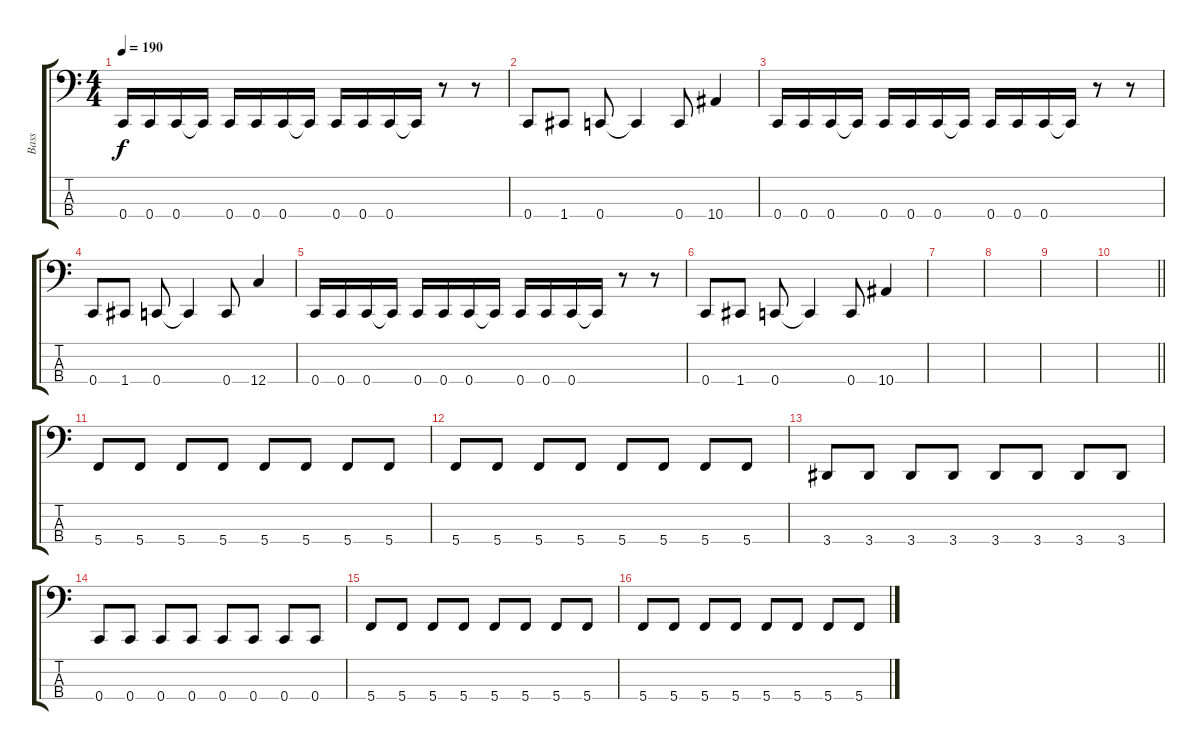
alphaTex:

\track ("Bass" "Bass") {instrument electricbasspick}
\staff {score tabs}
\tuning (F2 C2 G1 C1) {hide}
\ts (4 4)
\tempo 190
\clef f4
\ks c
0.4.16{dy f} 0.4.16 0.4.16 0.4{t}.16 0.4.16 0.4.16 0.4.16 0.4{t}.16 0.4.16 0.4.16 0.4.16 0.4{t}.16 r.8 r.8 |
0.4.8 1.4.8 0.4.8 0.4{t}.4 0.4.8 10.4.4 |
0.4.16 0.4.16 0.4.16 0.4{t}.16 0.4.16 0.4.16 0.4.16 0.4{t}.16 0.4.16 0.4.16 0.4.16 0.4{t}.16 r.8 r.8 |
0.4.8 1.4.8 0.4.8 0.4{t}.4 0.4.8 12.4.4 |
0.4.16 0.4.16 0.4.16 0.4{t}.16 0.4.16 0.4.16 0.4.16 0.4{t}.16 0.4.16 0.4.16 0.4.16 0.4{t}.16 r.8 r.8 |
0.4.8 1.4.8 0.4.8 0.4{t}.4 0.4.8 10.4.4 |
|
|
|
\barLineRight lightlight
|
5.4.8 5.4.8 5.4.8 5.4.8 5.4.8 5.4.8 5.4.8 5.4.8 |
5.4.8 5.4.8 5.4.8 5.4.8 5.4.8 5.4.8 5.4.8 5.4.8 |
3.4.8 3.4.8 3.4.8 3.4.8 3.4.8 3.4.8 3.4.8 3.4.8 |
0.4.8 0.4.8 0.4.8 0.4.8 0.4.8 0.4.8 0.4.8 0.4.8 |
5.4.8 5.4.8 5.4.8 5.4.8 5.4.8 5.4.8 5.4.8 5.4.8 |
5.4.8 5.4.8 5.4.8 5.4.8 5.4.8 5.4.8 5.4.8 5.4.8
